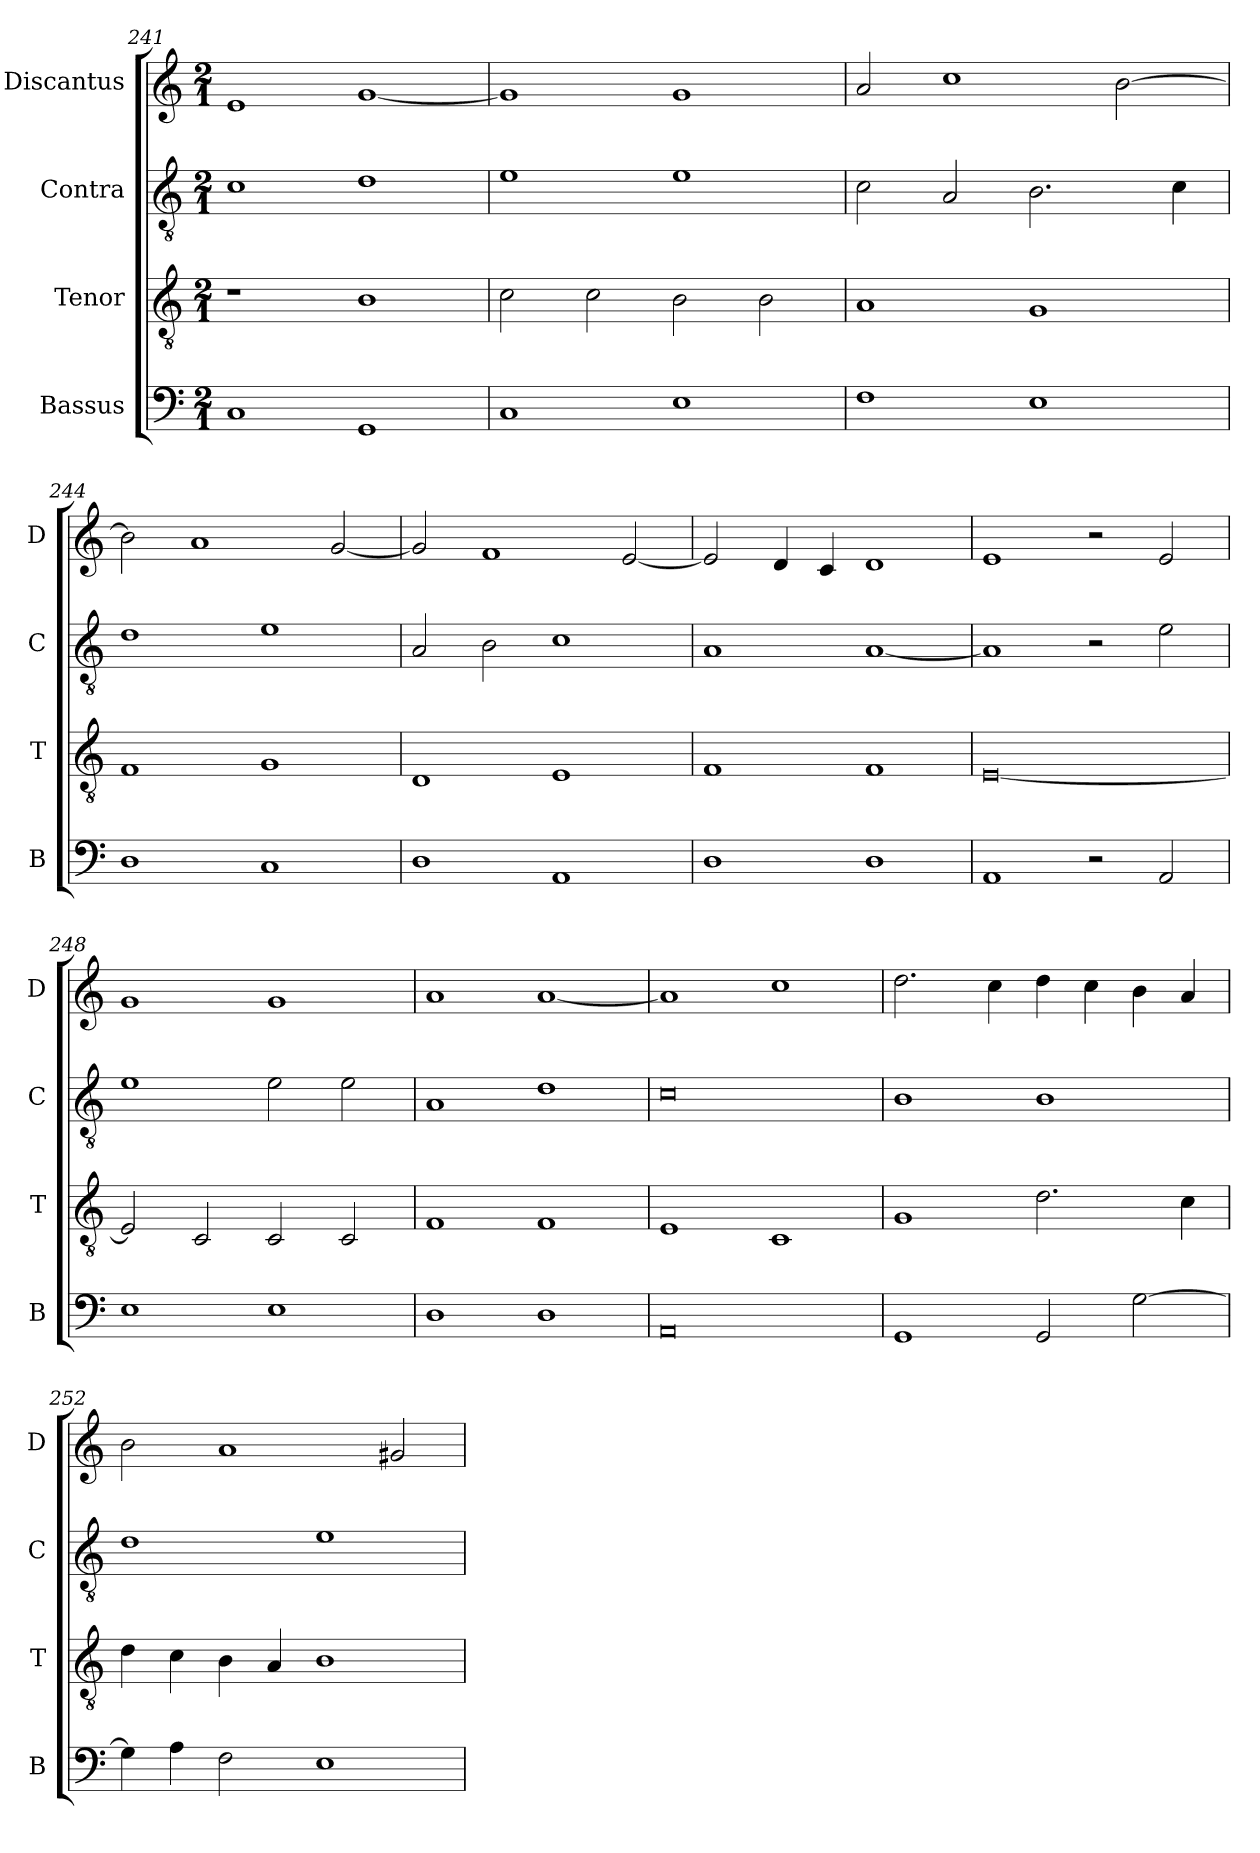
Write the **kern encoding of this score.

**kern	**kern	**kern	**kern
*part4	*part3	*part2	*part1
*staff4	*staff3	*staff2	*staff1
*I"Bassus	*I"Tenor	*I"Contra	*I"Discantus
*I'B	*I'T	*I'C	*I'D
*clefF4	*clefGv2	*clefGv2	*clefG2
*k[]	*k[]	*k[]	*k[]
*M2/1	*M2/1	*M2/1	*M2/1
=241	=241	=241	=241
1C	1r	1c	1e
1GG	1B	1d	[1g
=242	=242	=242	=242
1C	2c\	1e	1g]
.	2c\	.	.
1E	2B\	1e	1g
.	2B\	.	.
=243	=243	=243	=243
1F	1A	2c\	2a/
.	.	2A/	1cc
1E	1G	2.B\	.
.	.	.	[2b\
.	.	4c\	.
=244	=244	=244	=244
1D	1F	1d	2b\]
.	.	.	1a
1C	1G	1e	.
.	.	.	[2g/
=245	=245	=245	=245
1D	1D	2A/	2g/]
.	.	2B\	1f
1AA	1E	1c	.
.	.	.	[2e/
=246	=246	=246	=246
1D	1F	1A	2e/]
.	.	.	4d/
.	.	.	4c/
1D	1F	[1A	1d
=247	=247	=247	=247
1AA	[0E	1A]	1e
2r	.	2r	2r
2AA/	.	2e\	2e/
=248	=248	=248	=248
1E	2E/]	1e	1g
.	2C/	.	.
1E	2C/	2e\	1g
.	2C/	2e\	.
=249	=249	=249	=249
1D	1F	1A	1a
1D	1F	1d	[1a
=250	=250	=250	=250
0AA	1E	0c	1a]
.	1C	.	1cc
=251	=251	=251	=251
1GG	1G	1B	2.dd\
.	.	.	4cc\
2GG/	2.d\	1B	4dd\
.	.	.	4cc\
[2G\	.	.	4b\
.	4c\	.	4a/
=252	=252	=252	=252
4G\]	4d\	1d	2b\
4A\	4c\	.	.
2F\	4B\	.	1a
.	4A/	.	.
1E	1B	1e	.
.	.	.	2g#X/
=	=	=	=
*-	*-	*-	*-
